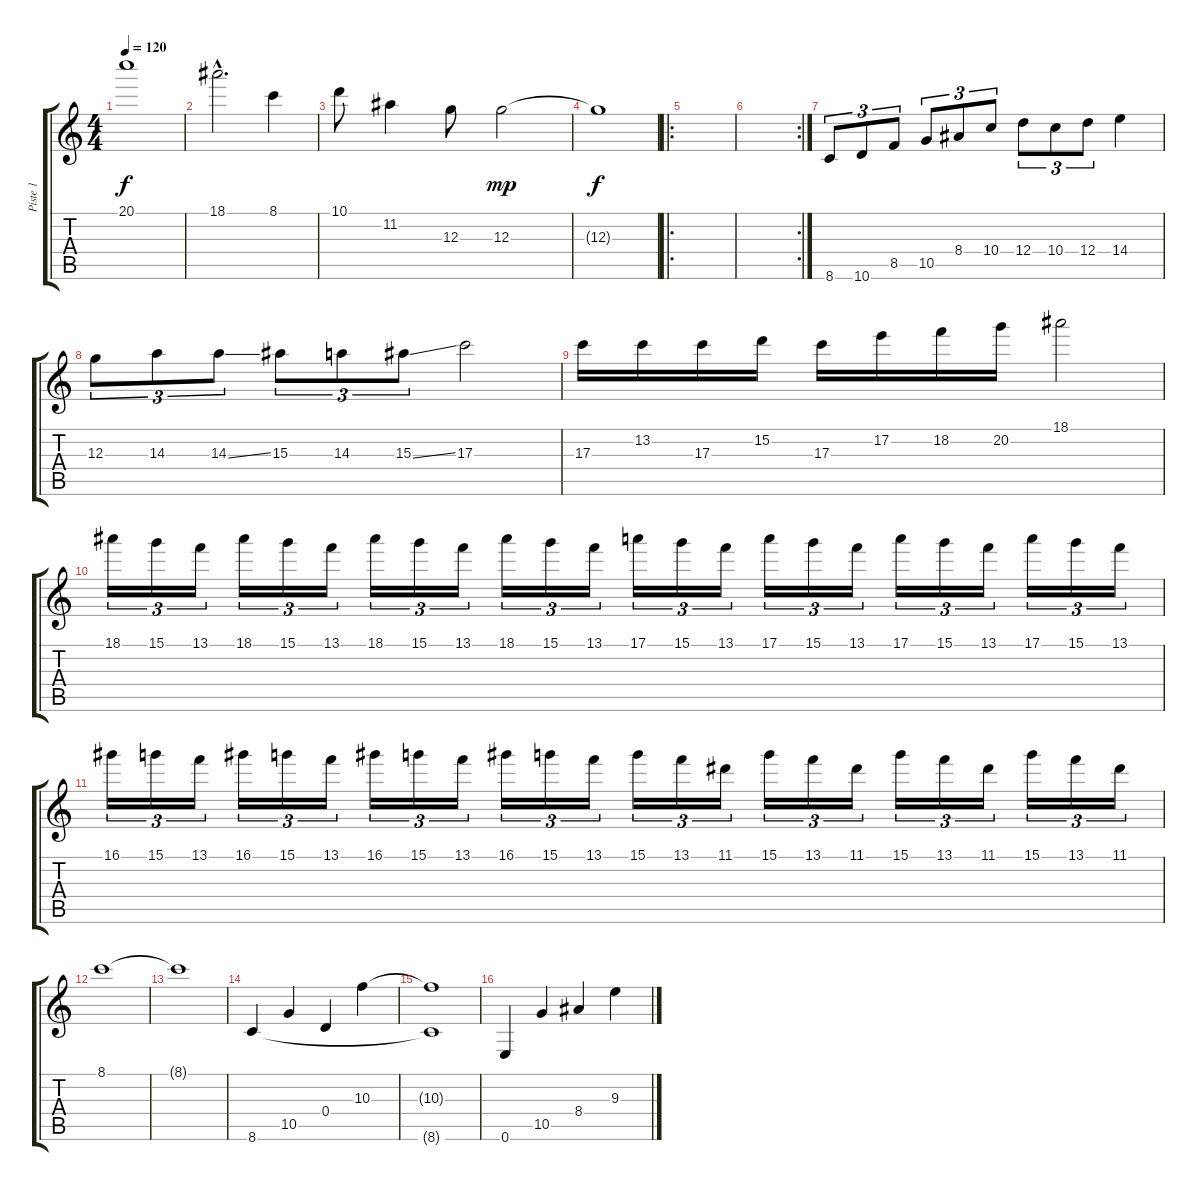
\track ("Piste 1" "Piste 1") {instrument overdrivenguitar}
\staff {score tabs}
\tuning (E4 B3 G3 D3 A2 E2) {hide}
\ts (4 4)
\tempo 120
\clef g2
\ks c
20.1{t}.1{dy f} |
18.1{hac}.2{d} 8.1.4 |
10.1.8 11.2.4 12.3.8 12.3.2{dy mp} |
12.3{t}.1{dy f} |
\ro
|
\rc 2
|
8.6.8{tu (3 2)} 10.6.8{tu (3 2)} 8.5.8{tu (3 2)} 10.5.8{tu (3 2)} 8.4.8{tu (3 2)} 10.4.8{tu (3 2)} 12.4.8{tu (3 2)} 10.4.8{tu (3 2)} 12.4.8{tu (3 2)} 14.4.4 |
12.3.8{tu (3 2)} 14.3.8{tu (3 2)} 14.3{ss}.8{tu (3 2)} 15.3.8{tu (3 2)} 14.3.8{tu (3 2)} 15.3{ss}.8{tu (3 2)} 17.3.2 |
17.3.16 13.2.16 17.3.16 15.2.16 17.3.16 17.2.16 18.2.16 20.2.16 18.1.2 |
18.1.16{tu (3 2)} 15.1.16{tu (3 2)} 13.1.16{tu (3 2)} 18.1.16{tu (3 2)} 15.1.16{tu (3 2)} 13.1.16{tu (3 2)} 18.1.16{tu (3 2)} 15.1.16{tu (3 2)} 13.1.16{tu (3 2)} 18.1.16{tu (3 2)} 15.1.16{tu (3 2)} 13.1.16{tu (3 2)} 17.1.16{tu (3 2)} 15.1.16{tu (3 2)} 13.1.16{tu (3 2)} 17.1.16{tu (3 2)} 15.1.16{tu (3 2)} 13.1.16{tu (3 2)} 17.1.16{tu (3 2)} 15.1.16{tu (3 2)} 13.1.16{tu (3 2)} 17.1.16{tu (3 2)} 15.1.16{tu (3 2)} 13.1.16{tu (3 2)} |
16.1.16{tu (3 2)} 15.1.16{tu (3 2)} 13.1.16{tu (3 2)} 16.1.16{tu (3 2)} 15.1.16{tu (3 2)} 13.1.16{tu (3 2)} 16.1.16{tu (3 2)} 15.1.16{tu (3 2)} 13.1.16{tu (3 2)} 16.1.16{tu (3 2)} 15.1.16{tu (3 2)} 13.1.16{tu (3 2)} 15.1.16{tu (3 2)} 13.1.16{tu (3 2)} 11.1.16{tu (3 2)} 15.1.16{tu (3 2)} 13.1.16{tu (3 2)} 11.1.16{tu (3 2)} 15.1.16{tu (3 2)} 13.1.16{tu (3 2)} 11.1.16{tu (3 2)} 15.1.16{tu (3 2)} 13.1.16{tu (3 2)} 11.1.16{tu (3 2)} |
8.1.1 |
8.1{t}.1 |
8.6.4{instrument acousticguitarsteel} 10.5.4 0.4.4 10.3.4 |
(10.3{t} 8.6{t}).1 |
0.6.4 10.5.4 8.4.4 9.3.4
